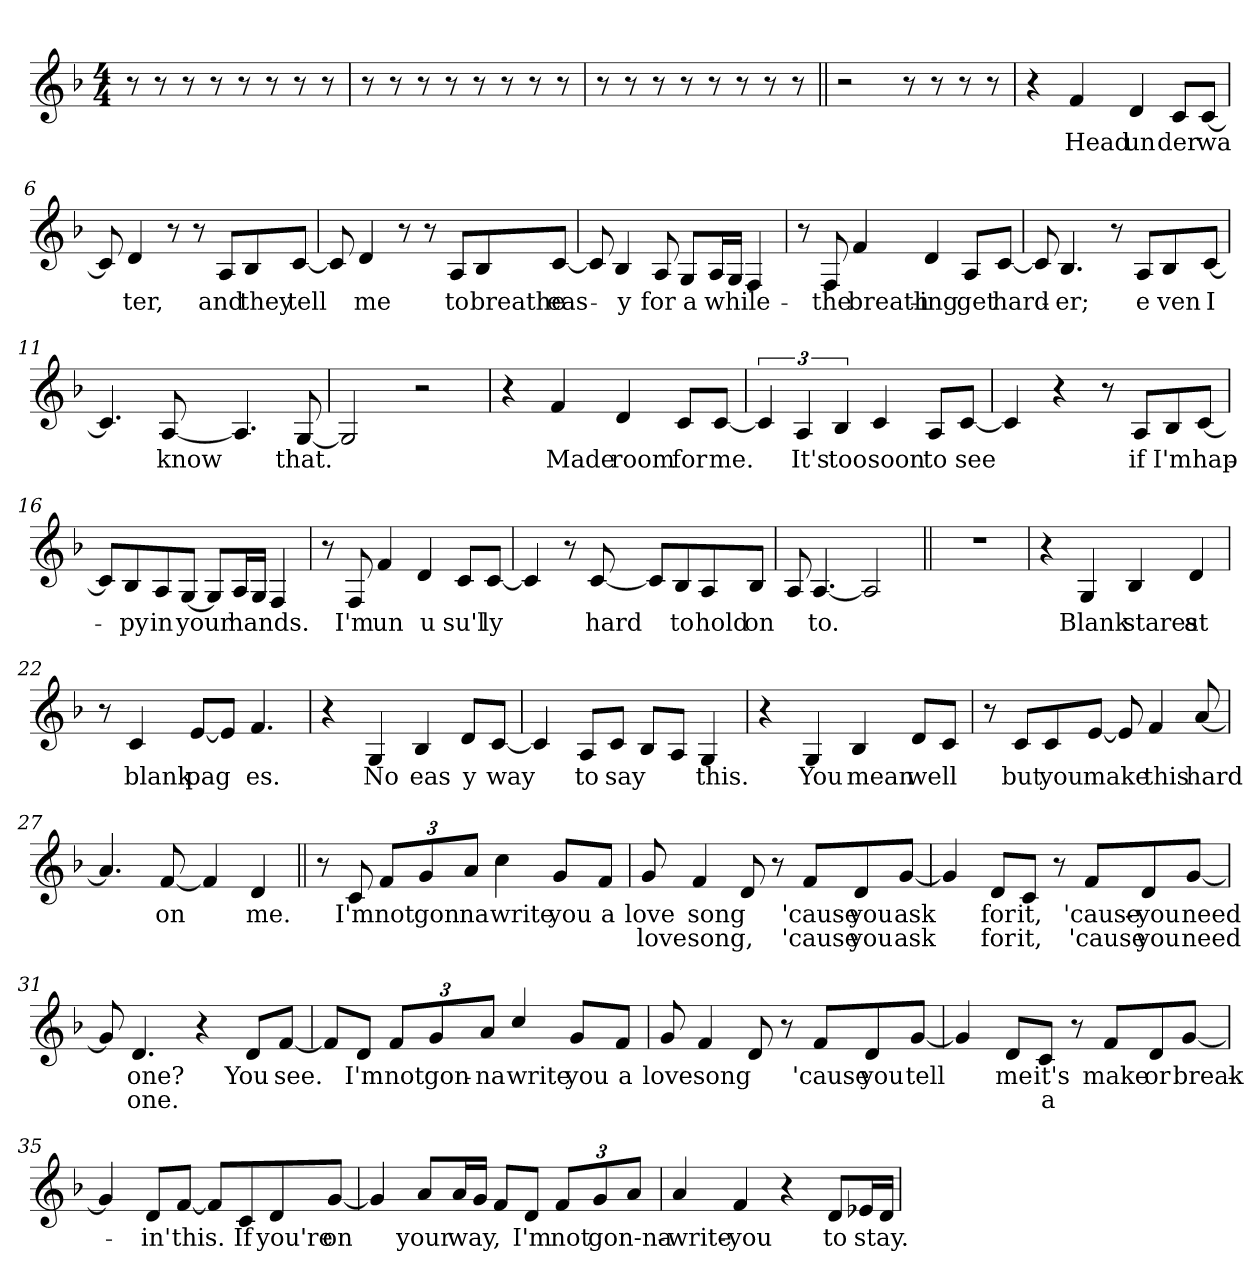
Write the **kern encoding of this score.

**kern	**text	**text
*part1	*part1	*part1
*staff1	*staff1	*staff1
*clefG2	*	*
*k[b-]	*	*
*F:	*	*
*M4/4	*	*
=1	=1	=1
8r	.	.
8r	.	.
8r	.	.
8r	.	.
8r	.	.
8r	.	.
8r	.	.
8r	.	.
=2	=2	=2
8r	.	.
8r	.	.
8r	.	.
8r	.	.
8r	.	.
8r	.	.
8r	.	.
8r	.	.
=3	=3	=3
8r	.	.
8r	.	.
8r	.	.
8r	.	.
8r	.	.
8r	.	.
8r	.	.
8r	.	.
!!LO:LB:g=z
=4||	=4||	=4||
2r	.	.
8r	.	.
8r	.	.
8r	.	.
8r	.	.
=5	=5	=5
4r	.	.
4f/	Head	.
4d/	un	.
8c/L	der	.
[8c/J	wa	.
=6	=6	=6
8c/]	.	.
4d/	ter,	.
8r	.	.
8r	.	.
8A/L	and	.
8B-/	they	.
[8c/J	tell	.
!!LO:LB:g=z
=7	=7	=7
8c/]	.	.
4d/	me	.
8r	.	.
8r	.	.
8A/L	to	.
8B-/	breathe	.
[8c/J	eas-	.
=8	=8	=8
8c/]	.	.
4B-/	-y	.
8A/	for	.
8G/L	a	.
16A/	while-	.
16G/J	.	.
4F/	.	.
=9	=9	=9
8r	.	.
8F/	-the	.
4f/	breath-	.
4d/	-ing	.
8A/L	get	.
[8c/J	hard-	.
!!LO:LB:g=z
=10	=10	=10
8c/]	.	.
4.B-/	-er;	.
8r	.	.
8A/L	e	.
8B-/	ven	.
[8c/J	I	.
=11	=11	=11
4.c/]	.	.
[8A/	know	.
4.A/]	.	.
[8G/	that.	.
=12	=12	=12
2G/]	.	.
2r	.	.
!!LO:LB:g=z
=13	=13	=13
4r	.	.
4f/	Made	.
4d/	room	.
8c/L	for	.
[8c/J	me.	.
=14	=14	=14
6c/]	.	.
6A/	It's	.
6B-/	too	.
4c/	soon	.
8A/L	to	.
[8c/J	see	.
=15	=15	=15
4c/]	.	.
4r	.	.
8r	.	.
8A/L	if	.
8B-/	I'm	.
[8c/J	hap-	.
!!LO:LB:g=z
=16	=16	=16
8c/L]	.	.
8B-/	py	.
8A/	in	.
[8G/J	your	.
8G/L]	.	.
16A/	hands.	.
16G/J	.	.
4F/	.	.
=17	=17	=17
8r	.	.
8F/	I'm	.
4f/	un	.
4d/	u	.
8c/L	su'l	.
[8c/J	ly	.
=18	=18	=18
4c/]	.	.
8r	.	.
[8c/	hard	.
8c/L]	.	.
8B-/	to	.
8A/	hold	.
8B-/J	on	.
!!LO:LB:g=z
=19	=19	=19
8A/	.	.
[4.A/	to.	.
2A/]	.	.
=20||	=20||	=20||
1r	.	.
=21	=21	=21
4r	.	.
4G/	Blank	.
4B-/	stares	.
4d/	at	.
!!LO:LB:g=z
=22	=22	=22
8r	.	.
4c/	blank	.
[8e/L	pag	.
8e/J]	.	.
4.f/	es.	.
=23	=23	=23
4r	.	.
4G/	No	.
4B-/	eas	.
8d/L	y	.
[8c/J	way	.
=24	=24	=24
4c/]	.	.
8A/L	to	.
8c/J	say	.
8B-/L	.	.
8A/J	.	.
4G/	this.	.
!!LO:LB:g=z
=25	=25	=25
4r	.	.
4G/	You	.
4B-/	mean	.
8d/L	well	.
8c/J	.	.
=26	=26	=26
8r	.	.
8c/L	but	.
8c/	you	.
[8e/J	make	.
8e/]	.	.
4f/	this	.
[8a/	hard	.
=27	=27	=27
4.a/]	.	.
[8f/	on	.
4f/]	.	.
4d/	me.	.
!!LO:LB:g=z
=28||	=28||	=28||
8r	.	.
8c/	I'm	.
*Xbrackettup	*	*
12f/L	not	.
12g/	gon	.
12a/J	na	.
4cc\	write	.
8g/L	you	.
8f/J	a	.
=29	=29	=29
8g/	love	love
4f/	song	song,
8d/	.	.
8r	.	.
8f/L	'cause	'cause
8d/	you	you
[8g/J	ask	ask
=30	=30	=30
4g/]	.	.
8d/L	for	for
8c/J	it,	it,
8r	.	.
8f/L	'cause-	'cause
8d/	you	you
[8g/J	need	need
!!LO:LB:g=z
=31	=31	=31
8g/]	.	.
4.d/	one?	one.
4r	.	.
8d/L	You	.
[8f/J	see.	.
=32	=32	=32
8f/L]	.	.
8d/J	I'm	.
12f/L	not	.
12g/	gon-	.
12a/J	na	.
4cc/	write	.
8g/L	you	.
8f/J	a	.
=33	=33	=33
8g/	love	.
4f/	song	.
8d/	.	.
8r	.	.
8f/L	'cause	.
8d/	you	.
[8g/J	tell	.
!!LO:LB:g=z
=34	=34	=34
4g/]	.	.
8d/L	me	.
8c/J	it's	a
8r	.	.
8f/L	make	.
8d/	or	.
[8g/J	break-	.
=35	=35	=35
4g/]	.	.
8d/L	in'	.
[8f/J	this.	.
8f/L]	.	.
8c/	If	.
8d/	you're	.
[8g/J	on	.
!!LO:LB:g=z
=36	=36	=36
4g/]	.	.
8a/L	your	.
16a/	way,	.
16g/J	.	.
8f/L	.	.
8d/J	I'm	.
12f/L	not	.
12g/	gon-na-	.
12a/J	.	.
=37	=37	=37
4a/	write-	.
4f/	you	.
4r	.	.
8d/L	to	.
16e-X/	stay.	.
16d/J	.	.
=	=	=
*-	*-	*-
